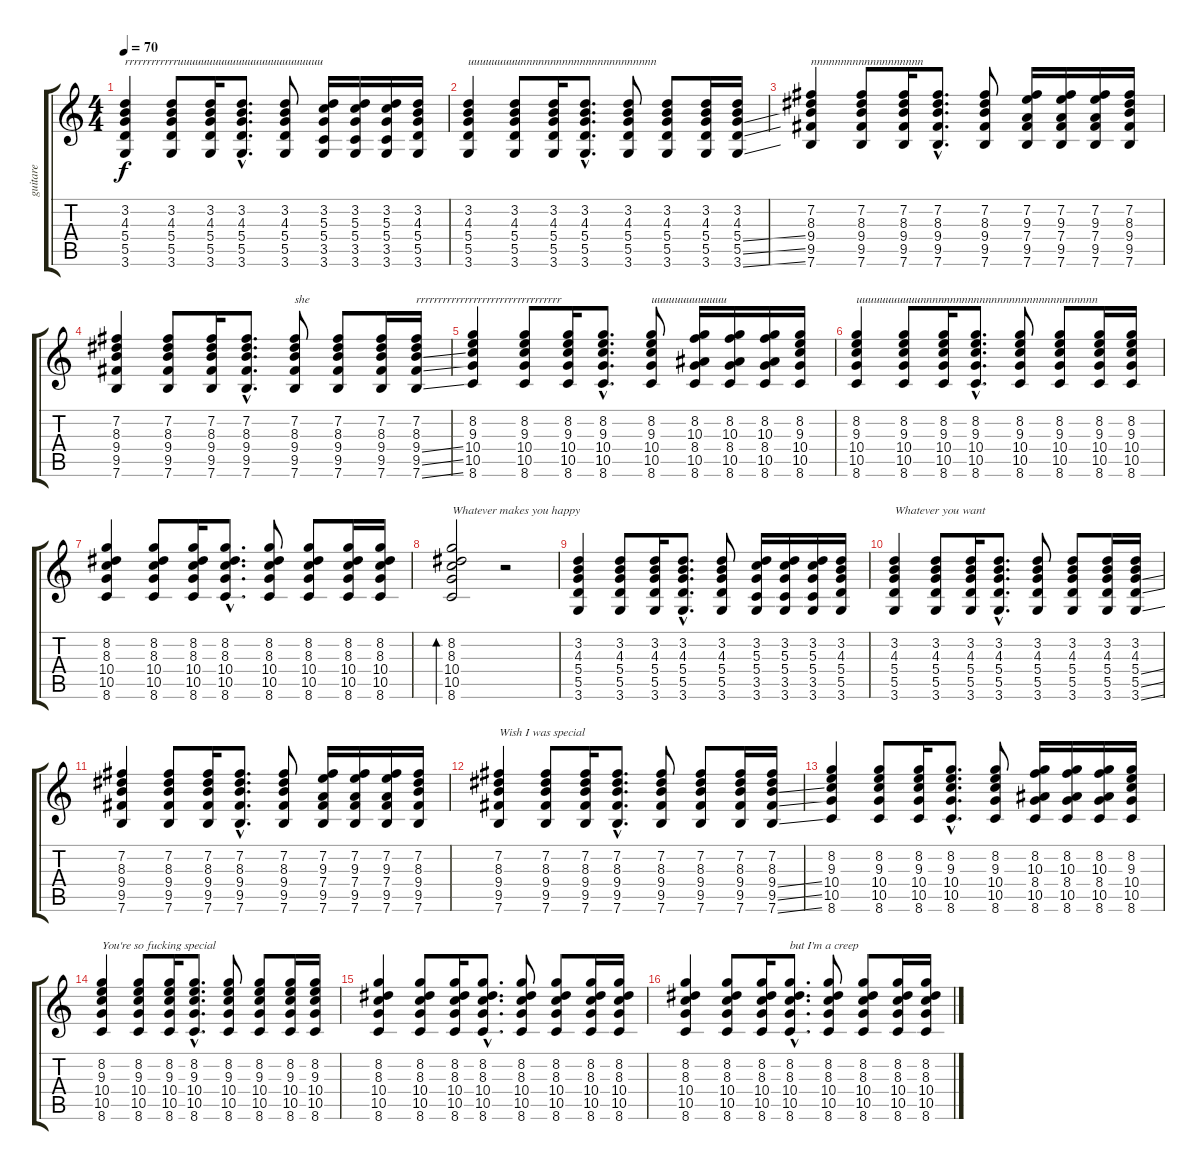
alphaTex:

\track ("guitare" "guitare") {instrument acousticguitarsteel}
\staff {score tabs}
\tuning (E4 B3 G3 D3 A2 E2) {hide}
\ts (4 4)
\tempo 70
\clef g2
\ks c
(3.2 4.3 5.4 5.5 3.6).4{txt "rrrrrrrrrrrruuuuuuuuuuuuuuuuuuuuuuuuu" dy f} (3.2 4.3 5.4 5.5 3.6).8 (3.2 4.3 5.4 5.5 3.6).16 (3.2{hac} 4.3{hac} 5.4{hac} 5.5{hac} 3.6{hac}).8{d} (3.2 4.3 5.4 5.5 3.6).8 (3.2 5.3 5.4 3.5 3.6).16 (3.2 5.3 5.4 3.5 3.6).16 (3.2 5.3 5.4 3.5 3.6).16 (3.2 4.3 5.4 5.5 3.6).16 |
(3.2 4.3 5.4 5.5 3.6).4{txt "uuuuuuuuunnnnnnnnnnnnnnnnnnnnnnn"} (3.2 4.3 5.4 5.5 3.6).8 (3.2 4.3 5.4 5.5 3.6).16 (3.2{hac} 4.3{hac} 5.4{hac} 5.5{hac} 3.6{hac}).8{d} (3.2 4.3 5.4 5.5 3.6).8 (3.2 4.3 5.4 5.5 3.6).8 (3.2 4.3 5.4 5.5 3.6).16 (3.2 4.3 5.4{ss} 5.5{ss} 3.6{ss}).16 |
(7.2 8.3 9.4 9.5 7.6).4{txt "nnnnnnnnnnnnnnnnnnn"} (7.2 8.3 9.4 9.5 7.6).8 (7.2 8.3 9.4 9.5 7.6).16 (7.2{hac} 8.3{hac} 9.4{hac} 9.5{hac} 7.6{hac}).8{d} (7.2 8.3 9.4 9.5 7.6).8 (7.2 9.3 7.4 9.5 7.6).16 (7.2 9.3 7.4 9.5 7.6).16 (7.2 9.3 7.4 9.5 7.6).16 (7.2 8.3 9.4 9.5 7.6).16 |
(7.2 8.3 9.4 9.5 7.6).4 (7.2 8.3 9.4 9.5 7.6).8 (7.2 8.3 9.4 9.5 7.6).16 (7.2{hac} 8.3{hac} 9.4{hac} 9.5{hac} 7.6{hac}).8{d} (7.2 8.3 9.4 9.5 7.6).8{txt "she"} (7.2 8.3 9.4 9.5 7.6).8 (7.2 8.3 9.4 9.5 7.6).16 (7.2 8.3 9.4{ss} 9.5{ss} 7.6{ss}).16{txt "rrrrrrrrrrrrrrrrrrrrrrrrrrrrrrrrr"} |
(8.2 9.3 10.4 10.5 8.6).4 (8.2 9.3 10.4 10.5 8.6).8 (8.2 9.3 10.4 10.5 8.6).16 (8.2{hac} 9.3{hac} 10.4{hac} 10.5{hac} 8.6{hac}).8{d} (8.2 9.3 10.4 10.5 8.6).8{txt "uuuuuuuuuuuuu"} (8.2 10.3 8.4 10.5 8.6).16 (8.2 10.3 8.4 10.5 8.6).16 (8.2 10.3 8.4 10.5 8.6).16 (8.2 9.3 10.4 10.5 8.6).16 |
(8.2 9.3 10.4 10.5 8.6).4{txt "uuuuuuuuuuunnnnnnnnnnnnnnnnnnnnnnnnnnnnnn"} (8.2 9.3 10.4 10.5 8.6).8 (8.2 9.3 10.4 10.5 8.6).16 (8.2{hac} 9.3{hac} 10.4{hac} 10.5{hac} 8.6{hac}).8{d} (8.2 9.3 10.4 10.5 8.6).8 (8.2 9.3 10.4 10.5 8.6).8 (8.2 9.3 10.4 10.5 8.6).16 (8.2 9.3 10.4 10.5 8.6).16 |
(8.2 8.3 10.4 10.5 8.6).4 (8.2 8.3 10.4 10.5 8.6).8 (8.2 8.3 10.4 10.5 8.6).16 (8.2{hac} 8.3{hac} 10.4{hac} 10.5{hac} 8.6{hac}).8{d} (8.2 8.3 10.4 10.5 8.6).8 (8.2 8.3 10.4 10.5 8.6).8 (8.2 8.3 10.4 10.5 8.6).16 (8.2 8.3 10.4 10.5 8.6).16 |
(8.2 8.3 10.4 10.5 8.6).2{bd 60 txt "Whatever makes you happy"} r.2 |
(3.2 4.3 5.4 5.5 3.6).4 (3.2 4.3 5.4 5.5 3.6).8 (3.2 4.3 5.4 5.5 3.6).16 (3.2{hac} 4.3{hac} 5.4{hac} 5.5{hac} 3.6{hac}).8{d} (3.2 4.3 5.4 5.5 3.6).8 (3.2 5.3 5.4 3.5 3.6).16 (3.2 5.3 5.4 3.5 3.6).16 (3.2 5.3 5.4 3.5 3.6).16 (3.2 4.3 5.4 5.5 3.6).16 |
(3.2 4.3 5.4 5.5 3.6).4{txt "Whatever you want"} (3.2 4.3 5.4 5.5 3.6).8 (3.2 4.3 5.4 5.5 3.6).16 (3.2{hac} 4.3{hac} 5.4{hac} 5.5{hac} 3.6{hac}).8{d} (3.2 4.3 5.4 5.5 3.6).8 (3.2 4.3 5.4 5.5 3.6).8 (3.2 4.3 5.4 5.5 3.6).16 (3.2 4.3 5.4{ss} 5.5{ss} 3.6{ss}).16 |
(7.2 8.3 9.4 9.5 7.6).4 (7.2 8.3 9.4 9.5 7.6).8 (7.2 8.3 9.4 9.5 7.6).16 (7.2{hac} 8.3{hac} 9.4{hac} 9.5{hac} 7.6{hac}).8{d} (7.2 8.3 9.4 9.5 7.6).8 (7.2 9.3 7.4 9.5 7.6).16 (7.2 9.3 7.4 9.5 7.6).16 (7.2 9.3 7.4 9.5 7.6).16 (7.2 8.3 9.4 9.5 7.6).16 |
(7.2 8.3 9.4 9.5 7.6).4{txt "Wish I was special"} (7.2 8.3 9.4 9.5 7.6).8 (7.2 8.3 9.4 9.5 7.6).16 (7.2{hac} 8.3{hac} 9.4{hac} 9.5{hac} 7.6{hac}).8{d} (7.2 8.3 9.4 9.5 7.6).8 (7.2 8.3 9.4 9.5 7.6).8 (7.2 8.3 9.4 9.5 7.6).16 (7.2 8.3 9.4{ss} 9.5{ss} 7.6{ss}).16 |
(8.2 9.3 10.4 10.5 8.6).4 (8.2 9.3 10.4 10.5 8.6).8 (8.2 9.3 10.4 10.5 8.6).16 (8.2{hac} 9.3{hac} 10.4{hac} 10.5{hac} 8.6{hac}).8{d} (8.2 9.3 10.4 10.5 8.6).8 (8.2 10.3 8.4 10.5 8.6).16 (8.2 10.3 8.4 10.5 8.6).16 (8.2 10.3 8.4 10.5 8.6).16 (8.2 9.3 10.4 10.5 8.6).16 |
(8.2 9.3 10.4 10.5 8.6).4{txt "You're so fucking special"} (8.2 9.3 10.4 10.5 8.6).8 (8.2 9.3 10.4 10.5 8.6).16 (8.2{hac} 9.3{hac} 10.4{hac} 10.5{hac} 8.6{hac}).8{d} (8.2 9.3 10.4 10.5 8.6).8 (8.2 9.3 10.4 10.5 8.6).8 (8.2 9.3 10.4 10.5 8.6).16 (8.2 9.3 10.4 10.5 8.6).16 |
(8.2 8.3 10.4 10.5 8.6).4 (8.2 8.3 10.4 10.5 8.6).8 (8.2 8.3 10.4 10.5 8.6).16 (8.2{hac} 8.3{hac} 10.4{hac} 10.5{hac} 8.6{hac}).8{d} (8.2 8.3 10.4 10.5 8.6).8 (8.2 8.3 10.4 10.5 8.6).8 (8.2 8.3 10.4 10.5 8.6).16 (8.2 8.3 10.4 10.5 8.6).16 |
(8.2 8.3 10.4 10.5 8.6).4 (8.2 8.3 10.4 10.5 8.6).8 (8.2 8.3 10.4 10.5 8.6).16 (8.2{hac} 8.3{hac} 10.4{hac} 10.5{hac} 8.6{hac}).8{d txt "but I'm a creep"} (8.2 8.3 10.4 10.5 8.6).8 (8.2 8.3 10.4 10.5 8.6).8 (8.2 8.3 10.4 10.5 8.6).16 (8.2 8.3 10.4 10.5 8.6).16
